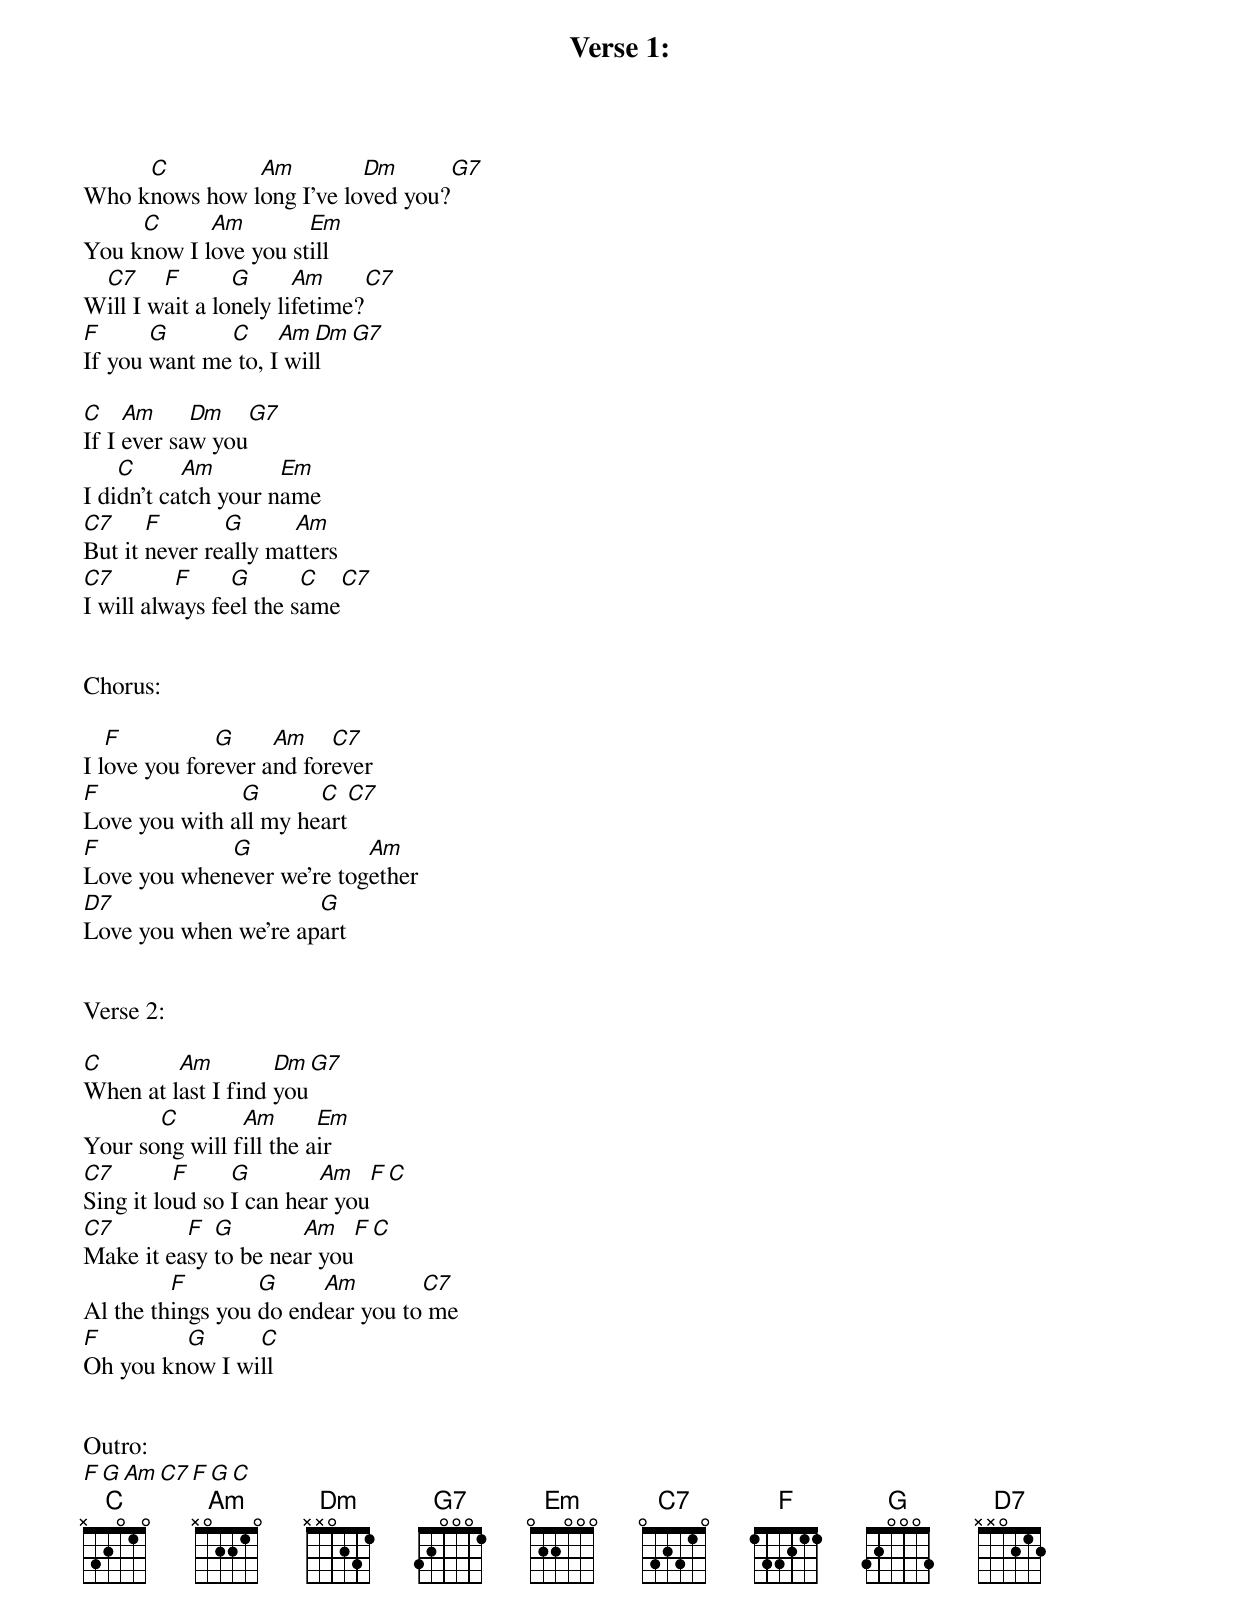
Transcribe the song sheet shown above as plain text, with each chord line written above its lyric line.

Verse 1:
     C         Am         Dm        G7
Who knows how long I've loved you?
     C      Am        Em
You know I love you still
 C7     F       G      Am       C7
Will I wait a lonely lifetime?
F      G      C     Am  Dm  G7
If you want me to, I will

C    Am     Dm        G7
If I ever saw you
    C      Am        Em
I didn't catch your name
C7     F       G      Am
But it never really matters
C7        F     G       C     C7
I will always feel the same


Chorus:

   F          G     Am    C7
I love you forever and forever
F              G       C     C7
Love you with all my heart
F            G             Am
Love you whenever we're together
D7                    G
Love you when we're apart


Verse 2:

C        Am         Dm        G7
When at last I find you
       C        Am       Em
Your song will fill the air
C7        F     G        Am      F C
Sing it loud so I can hear you
C7        F  G        Am      F C
Make it easy to be near you
         F        G     Am        C7
Al the things you do endear you to me
F        G      C
Oh you know I will


Outro:
F  G  Am  C7  F  G  C
